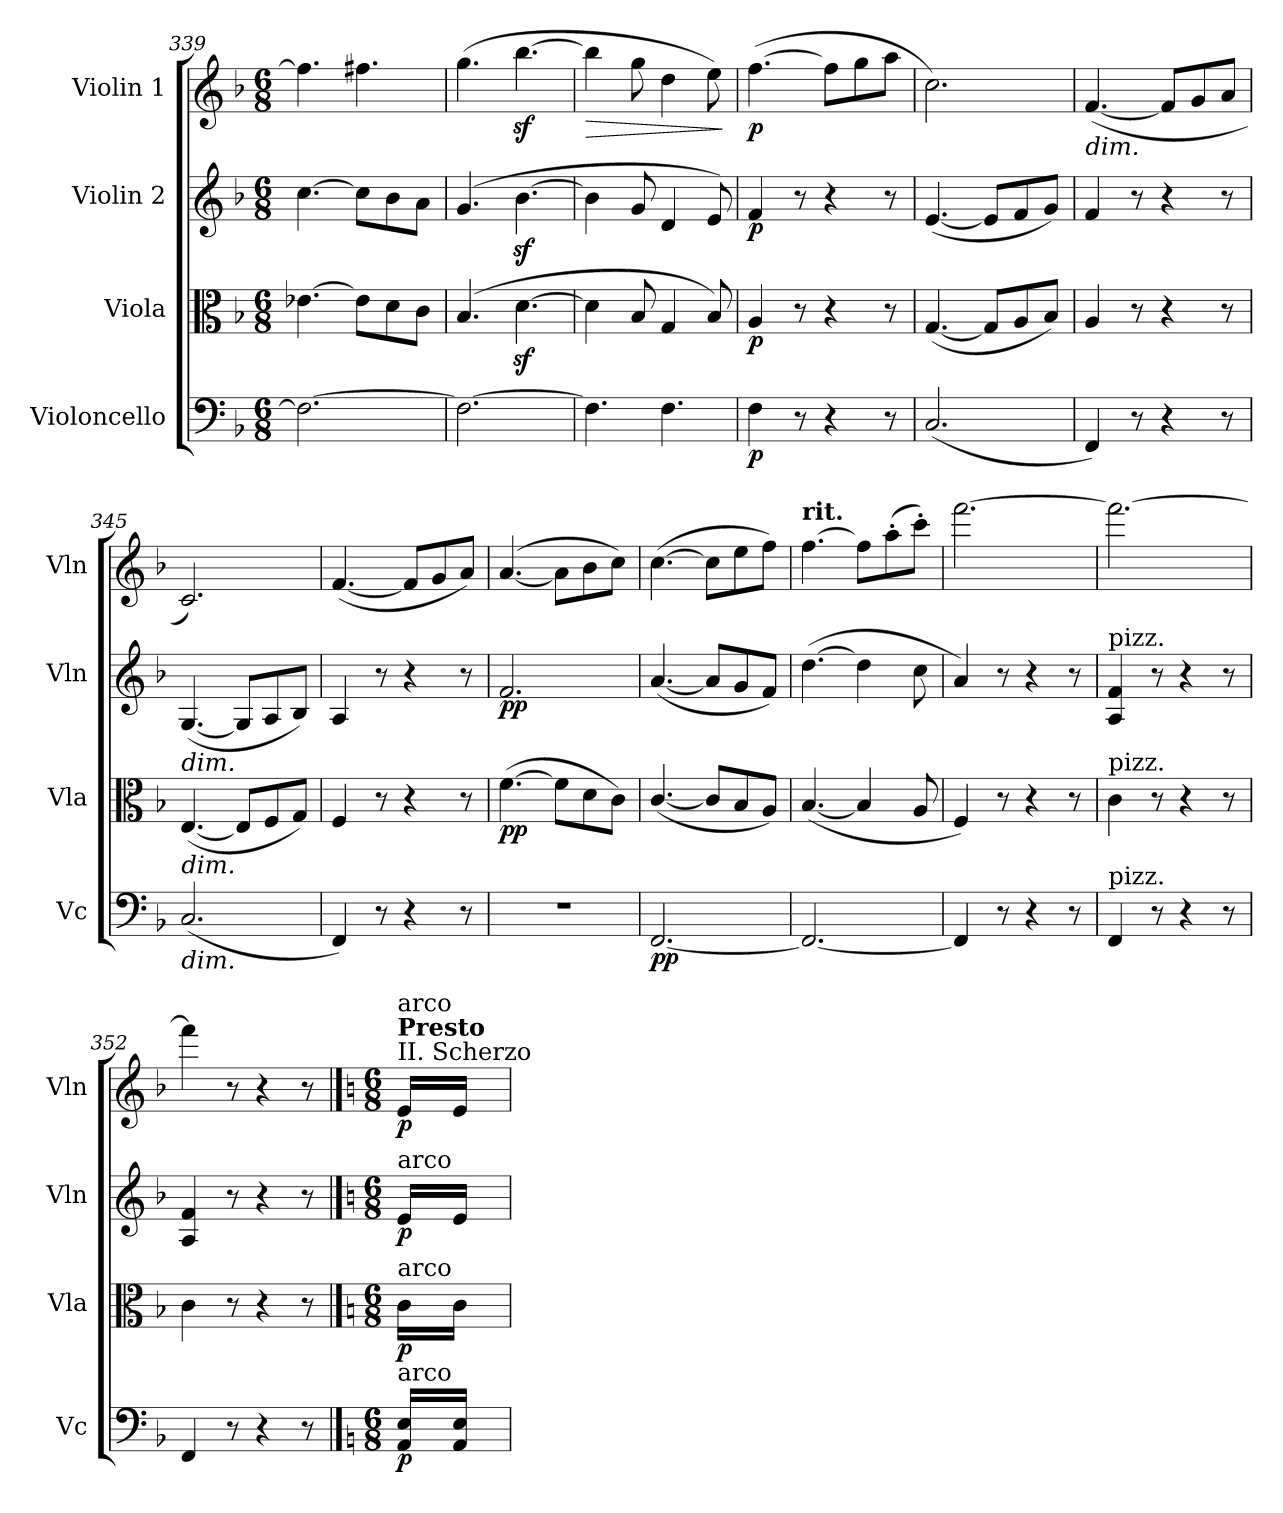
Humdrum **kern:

**kern	**dynam	**kern	**dynam	**kern	**dynam	**kern	**dynam
*part4	*part4	*part3	*part3	*part2	*part2	*part1	*part1
*staff4	*staff4	*staff3	*staff3	*staff2	*staff2	*staff1	*staff1
*I"Violoncello	*	*I"Viola	*	*I"Violin 2	*	*I"Violin 1	*
*I'Vc	*	*I'Vla	*	*I'Vln	*	*I'Vln	*
*clefF4	*	*clefC3	*	*clefG2	*	*clefG2	*
*k[b-]	*	*k[b-]	*	*k[b-]	*	*k[b-]	*
*M6/8	*	*M6/8	*	*M6/8	*	*M6/8	*
=339	=339	=339	=339	=339	=339	=339	=339
*^	*	*	*	*	*	*	*
2.F\_	4.ryy	.	[4.e-X\	.	[4.cc\	.	4.ff\]	.
.	4.ryy	.	8e-\L]	.	8cc\L]	.	4.ff#X\	.
.	.	.	8d\	.	8b-\	.	.	.
.	.	.	8c\J	.	8a\J	.	.	.
*v	*v	*	*	*	*	*	*	*
=340	=340	=340	=340	=340	=340	=340	=340
2.F\_	.	(4.B-/	.	(4.g/	.	(4.gg\	.
.	.	[4.dz<\	.	[4.b-z<\	.	[4.bb-z<\	.
=341	=341	=341	=341	=341	=341	=341	=341
!	!	!	!	!	!	!	!LO:HP:b
4.F\]	.	4d\]	.	4b-\]	.	4bb-\]	>
.	.	8B-/	.	8g/	.	8gg\	.
4.F\	.	4G/	.	4d/	.	4dd\	.
.	.	8B-/)	.	8e/)	.	8ee\)	.
.	.	.	.	.	.	.	]
!!LO:LB:g=z
=342	=342	=342	=342	=342	=342	=342	=342
!	!LO:DY:b	!	!LO:DY:b	!	!LO:DY:b	!	!LO:DY:b
4F\	p	4A/	p	4f/	p	([4.ff\	p
8r	.	8r	.	8r	.	.	.
4r	.	4r	.	4r	.	8ff\L]	.
.	.	.	.	.	.	8gg\	.
8r	.	8r	.	8r	.	8aa\J	.
=343	=343	=343	=343	=343	=343	=343	=343
(2.C/	.	([4.G/	.	([4.e/	.	2.cc\)	.
.	.	8G/L]	.	8e/L]	.	.	.
.	.	8A/	.	8f/	.	.	.
.	.	8B-/J)	.	8g/J)	.	.	.
=344	=344	=344	=344	=344	=344	=344	=344
!	!	!	!	!	!	!LO:TX:b:i:t=dim.	!
4FF/)	.	4A/	.	4f/	.	([4.f/	.
8r	.	8r	.	8r	.	.	.
4r	.	4r	.	4r	.	8f/L]	.
.	.	.	.	.	.	8g/	.
8r	.	8r	.	8r	.	8a/J	.
=345	=345	=345	=345	=345	=345	=345	=345
!	!	!	!	!LO:TX:b:i:t=dim.	!	!	!
!	!	!LO:TX:b:i:t=dim.	!	!	!	!	!
!LO:TX:b:i:t=dim.	!	!	!	!	!	!	!
(2.C/	.	([4.E/	.	([4.G/	.	2.c/)	.
.	.	8E/L]	.	8G/L]	.	.	.
.	.	8F/	.	8A/	.	.	.
.	.	8G/J)	.	8B-/J)	.	.	.
=346	=346	=346	=346	=346	=346	=346	=346
4FF/)	.	4F/	.	4A/	.	([4.f/	.
8r	.	8r	.	8r	.	.	.
4r	.	4r	.	4r	.	8f/L]	.
.	.	.	.	.	.	8g/	.
8r	.	8r	.	8r	.	8a/J)	.
=347	=347	=347	=347	=347	=347	=347	=347
!	!	!	!LO:DY:b	!	!LO:DY:b	!	!
2.r	.	([4.f\	pp	2.f/	pp	([4.a/	.
.	.	8f\L]	.	.	.	8a\L]	.
.	.	8d\	.	.	.	8b-\	.
.	.	8c\J)	.	.	.	8cc\J)	.
=348	=348	=348	=348	=348	=348	=348	=348
!	!LO:DY:b	!	!	!	!	!	!
[2.FF/	pp	([4.c/	.	([4.a/	.	([4.cc\	.
.	.	8c/L]	.	8a/L]	.	8cc\L]	.
.	.	8B-/	.	8g/	.	8ee\	.
.	.	8A/J)	.	8f/J)	.	8ff\J)	.
=349	=349	=349	=349	=349	=349	=349	=349
!	!	!	!	!	!	!LO:TX:a:B:t=rit.	!
2.FF/_	.	([4.B-/	.	([4.dd\	.	[4.ff\	.
.	.	4B-/]	.	4dd\]	.	8ff\L]	.
.	.	.	.	.	.	(8aa'\	.
.	.	8A/	.	8cc\	.	8ccc'\J)	.
=350	=350	=350	=350	=350	=350	=350	=350
4FF/]	.	4F/)	.	4a/)	.	[2.fff\	.
8r	.	8r	.	8r	.	.	.
4r	.	4r	.	4r	.	.	.
8r	.	8r	.	8r	.	.	.
=351	=351	=351	=351	=351	=351	=351	=351
!	!	!	!	!LO:TX:a:t=pizz.	!	!	!
!	!	!LO:TX:a:t=pizz.	!	!	!	!	!
!LO:TX:a:t=pizz.	!	!	!	!	!	!	!
4FF/	.	4c\	.	4A/ 4f/	.	2.fff\_	.
8r	.	8r	.	8r	.	.	.
4r	.	4r	.	4r	.	.	.
8r	.	8r	.	8r	.	.	.
!!LO:LB:g=z
=352	=352	=352	=352	=352	=352	=352	=352
4FF/	.	4c\	.	4A/ 4f/	.	4fff\]	.
8r	.	8r	.	8r	.	8r	.
4r	.	4r	.	4r	.	4r	.
8r	.	8r	.	8r	.	8r	.
!!LO:PB:g=z
==	==	==	==	==	==	==	==
*k[]	*	*k[]	*	*k[]	*	*k[]	*
*M6/8	*	*M6/8	*	*M6/8	*	*M6/8	*
*	*	*	*	*	*	*MM207	*
!	!	!	!	!	!	!LO:TX:a:t=II. Scherzo	!
!	!	!	!	!	!	!LO:TX:a:B:t=Presto	!
!	!	!	!	!	!	!LO:TX:a:t=arco	!
!	!	!	!	!LO:TX:a:t=arco	!	!	!
!	!	!LO:TX:a:t=arco	!	!	!	!	!
!LO:TX:a:t=arco	!	!	!	!	!	!	!
!	!LO:DY:b	!	!LO:DY:b	!	!LO:DY:b	!	!LO:DY:b
16AA/ 16E/LL	p	16c\LL	p	16e/LL	p	16e/LL	p
16AA/ 16E/JJ	.	16c\JJ	.	16e/JJ	.	16e/JJ	.
=	=	=	=	=	=	=	=
*-	*-	*-	*-	*-	*-	*-	*-
